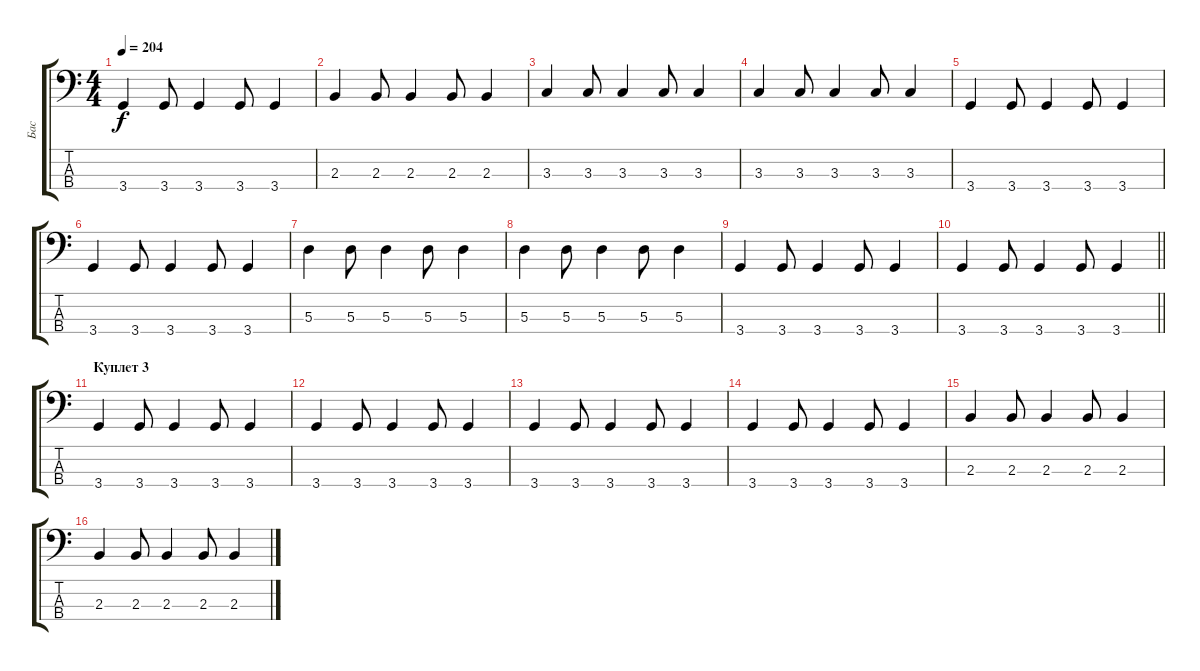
\track ("Бас" "Бас") {instrument electricbassfinger}
\staff {score tabs}
\tuning (G2 D2 A1 E1) {hide}
\ts (4 4)
\tempo 204
\clef f4
\ks c
3.4.4{dy f} 3.4.8 3.4.4 3.4.8 3.4.4 |
2.3.4 2.3.8 2.3.4 2.3.8 2.3.4 |
3.3.4 3.3.8 3.3.4 3.3.8 3.3.4 |
3.3.4 3.3.8 3.3.4 3.3.8 3.3.4 |
3.4.4 3.4.8 3.4.4 3.4.8 3.4.4 |
3.4.4 3.4.8 3.4.4 3.4.8 3.4.4 |
5.3.4 5.3.8 5.3.4 5.3.8 5.3.4 |
5.3.4 5.3.8 5.3.4 5.3.8 5.3.4 |
3.4.4 3.4.8 3.4.4 3.4.8 3.4.4 |
\barLineRight lightlight
3.4.4 3.4.8 3.4.4 3.4.8 3.4.4 |
\section ("" "Куплет 3")
3.4.4 3.4.8 3.4.4 3.4.8 3.4.4 |
3.4.4 3.4.8 3.4.4 3.4.8 3.4.4 |
3.4.4 3.4.8 3.4.4 3.4.8 3.4.4 |
3.4.4 3.4.8 3.4.4 3.4.8 3.4.4 |
2.3.4 2.3.8 2.3.4 2.3.8 2.3.4 |
2.3.4 2.3.8 2.3.4 2.3.8 2.3.4
